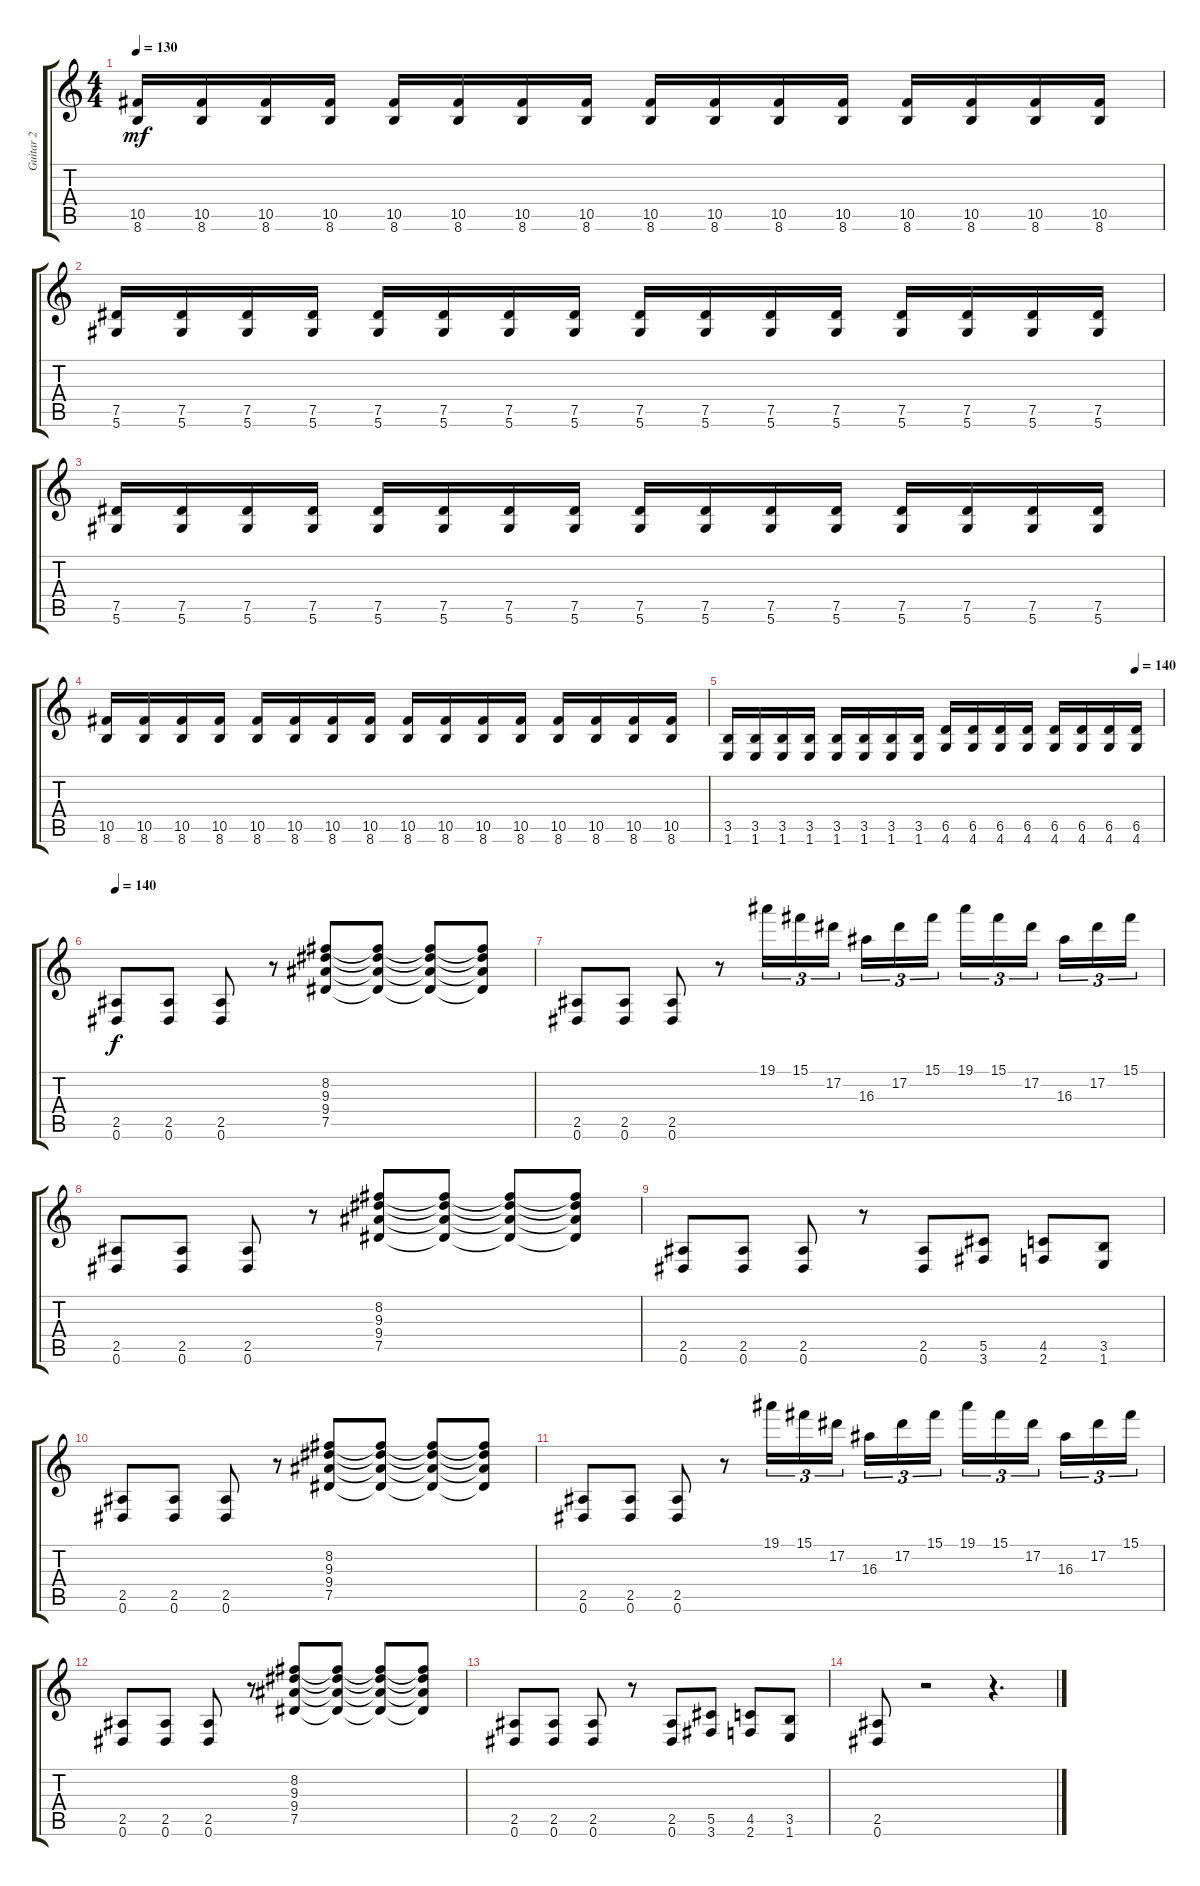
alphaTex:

\track ("Guitar 2" "Guitar 2") {instrument distortionguitar}
\staff {score tabs}
\tuning (Eb4 Bb3 Gb3 Db3 Ab2 Eb2) {hide}
\ts (4 4)
\tempo 130
\clef g2
\ks c
(10.5 8.6).16{dy mf} (10.5 8.6).16 (10.5 8.6).16 (10.5 8.6).16 (10.5 8.6).16 (10.5 8.6).16 (10.5 8.6).16 (10.5 8.6).16 (10.5 8.6).16 (10.5 8.6).16 (10.5 8.6).16 (10.5 8.6).16 (10.5 8.6).16 (10.5 8.6).16 (10.5 8.6).16 (10.5 8.6).16 |
(7.5 5.6).16 (7.5 5.6).16 (7.5 5.6).16 (7.5 5.6).16 (7.5 5.6).16 (7.5 5.6).16 (7.5 5.6).16 (7.5 5.6).16 (7.5 5.6).16 (7.5 5.6).16 (7.5 5.6).16 (7.5 5.6).16 (7.5 5.6).16 (7.5 5.6).16 (7.5 5.6).16 (7.5 5.6).16 |
(7.5 5.6).16 (7.5 5.6).16 (7.5 5.6).16 (7.5 5.6).16 (7.5 5.6).16 (7.5 5.6).16 (7.5 5.6).16 (7.5 5.6).16 (7.5 5.6).16 (7.5 5.6).16 (7.5 5.6).16 (7.5 5.6).16 (7.5 5.6).16 (7.5 5.6).16 (7.5 5.6).16 (7.5 5.6).16 |
(10.5 8.6).16 (10.5 8.6).16 (10.5 8.6).16 (10.5 8.6).16 (10.5 8.6).16 (10.5 8.6).16 (10.5 8.6).16 (10.5 8.6).16 (10.5 8.6).16 (10.5 8.6).16 (10.5 8.6).16 (10.5 8.6).16 (10.5 8.6).16 (10.5 8.6).16 (10.5 8.6).16 (10.5 8.6).16 |
\tempo (140 0.9375)
(3.5 1.6).16 (3.5 1.6).16 (3.5 1.6).16 (3.5 1.6).16 (3.5 1.6).16 (3.5 1.6).16 (3.5 1.6).16 (3.5 1.6).16 (6.5 4.6).16 (6.5 4.6).16 (6.5 4.6).16 (6.5 4.6).16 (6.5 4.6).16 (6.5 4.6).16 (6.5 4.6).16 (6.5 4.6).16 |
\tempo 140
(2.5 0.6).8{dy f} (2.5 0.6).8 (2.5 0.6).8 r.8 (8.2 9.3 9.4 7.5).8 (8.2{t} 9.3{t} 9.4{t} 7.5{t}).8 (8.2{t} 9.3{t} 9.4{t} 7.5{t}).8 (8.2{t} 9.3{t} 9.4{t} 7.5{t}).8 |
(2.5 0.6).8 (2.5 0.6).8 (2.5 0.6).8 r.8 19.1.16{tu (3 2)} 15.1.16{tu (3 2)} 17.2.16{tu (3 2)} 16.3.16{tu (3 2)} 17.2.16{tu (3 2)} 15.1.16{tu (3 2)} 19.1.16{tu (3 2)} 15.1.16{tu (3 2)} 17.2.16{tu (3 2)} 16.3.16{tu (3 2)} 17.2.16{tu (3 2)} 15.1.16{tu (3 2)} |
(2.5 0.6).8 (2.5 0.6).8 (2.5 0.6).8 r.8 (8.2 9.3 9.4 7.5).8 (8.2{t} 9.3{t} 9.4{t} 7.5{t}).8 (8.2{t} 9.3{t} 9.4{t} 7.5{t}).8 (8.2{t} 9.3{t} 9.4{t} 7.5{t}).8 |
(2.5 0.6).8 (2.5 0.6).8 (2.5 0.6).8 r.8 (2.5 0.6).8 (5.5 3.6).8 (4.5 2.6).8 (3.5 1.6).8 |
(2.5 0.6).8 (2.5 0.6).8 (2.5 0.6).8 r.8 (8.2 9.3 9.4 7.5).8 (8.2{t} 9.3{t} 9.4{t} 7.5{t}).8 (8.2{t} 9.3{t} 9.4{t} 7.5{t}).8 (8.2{t} 9.3{t} 9.4{t} 7.5{t}).8 |
(2.5 0.6).8 (2.5 0.6).8 (2.5 0.6).8 r.8 19.1.16{tu (3 2)} 15.1.16{tu (3 2)} 17.2.16{tu (3 2)} 16.3.16{tu (3 2)} 17.2.16{tu (3 2)} 15.1.16{tu (3 2)} 19.1.16{tu (3 2)} 15.1.16{tu (3 2)} 17.2.16{tu (3 2)} 16.3.16{tu (3 2)} 17.2.16{tu (3 2)} 15.1.16{tu (3 2)} |
(2.5 0.6).8 (2.5 0.6).8 (2.5 0.6).8 r.8 (8.2 9.3 9.4 7.5).8 (8.2{t} 9.3{t} 9.4{t} 7.5{t}).8 (8.2{t} 9.3{t} 9.4{t} 7.5{t}).8 (8.2{t} 9.3{t} 9.4{t} 7.5{t}).8 |
(2.5 0.6).8 (2.5 0.6).8 (2.5 0.6).8 r.8 (2.5 0.6).8 (5.5 3.6).8 (4.5 2.6).8 (3.5 1.6).8 |
(2.5 0.6).8 r.2 r.4{d}
